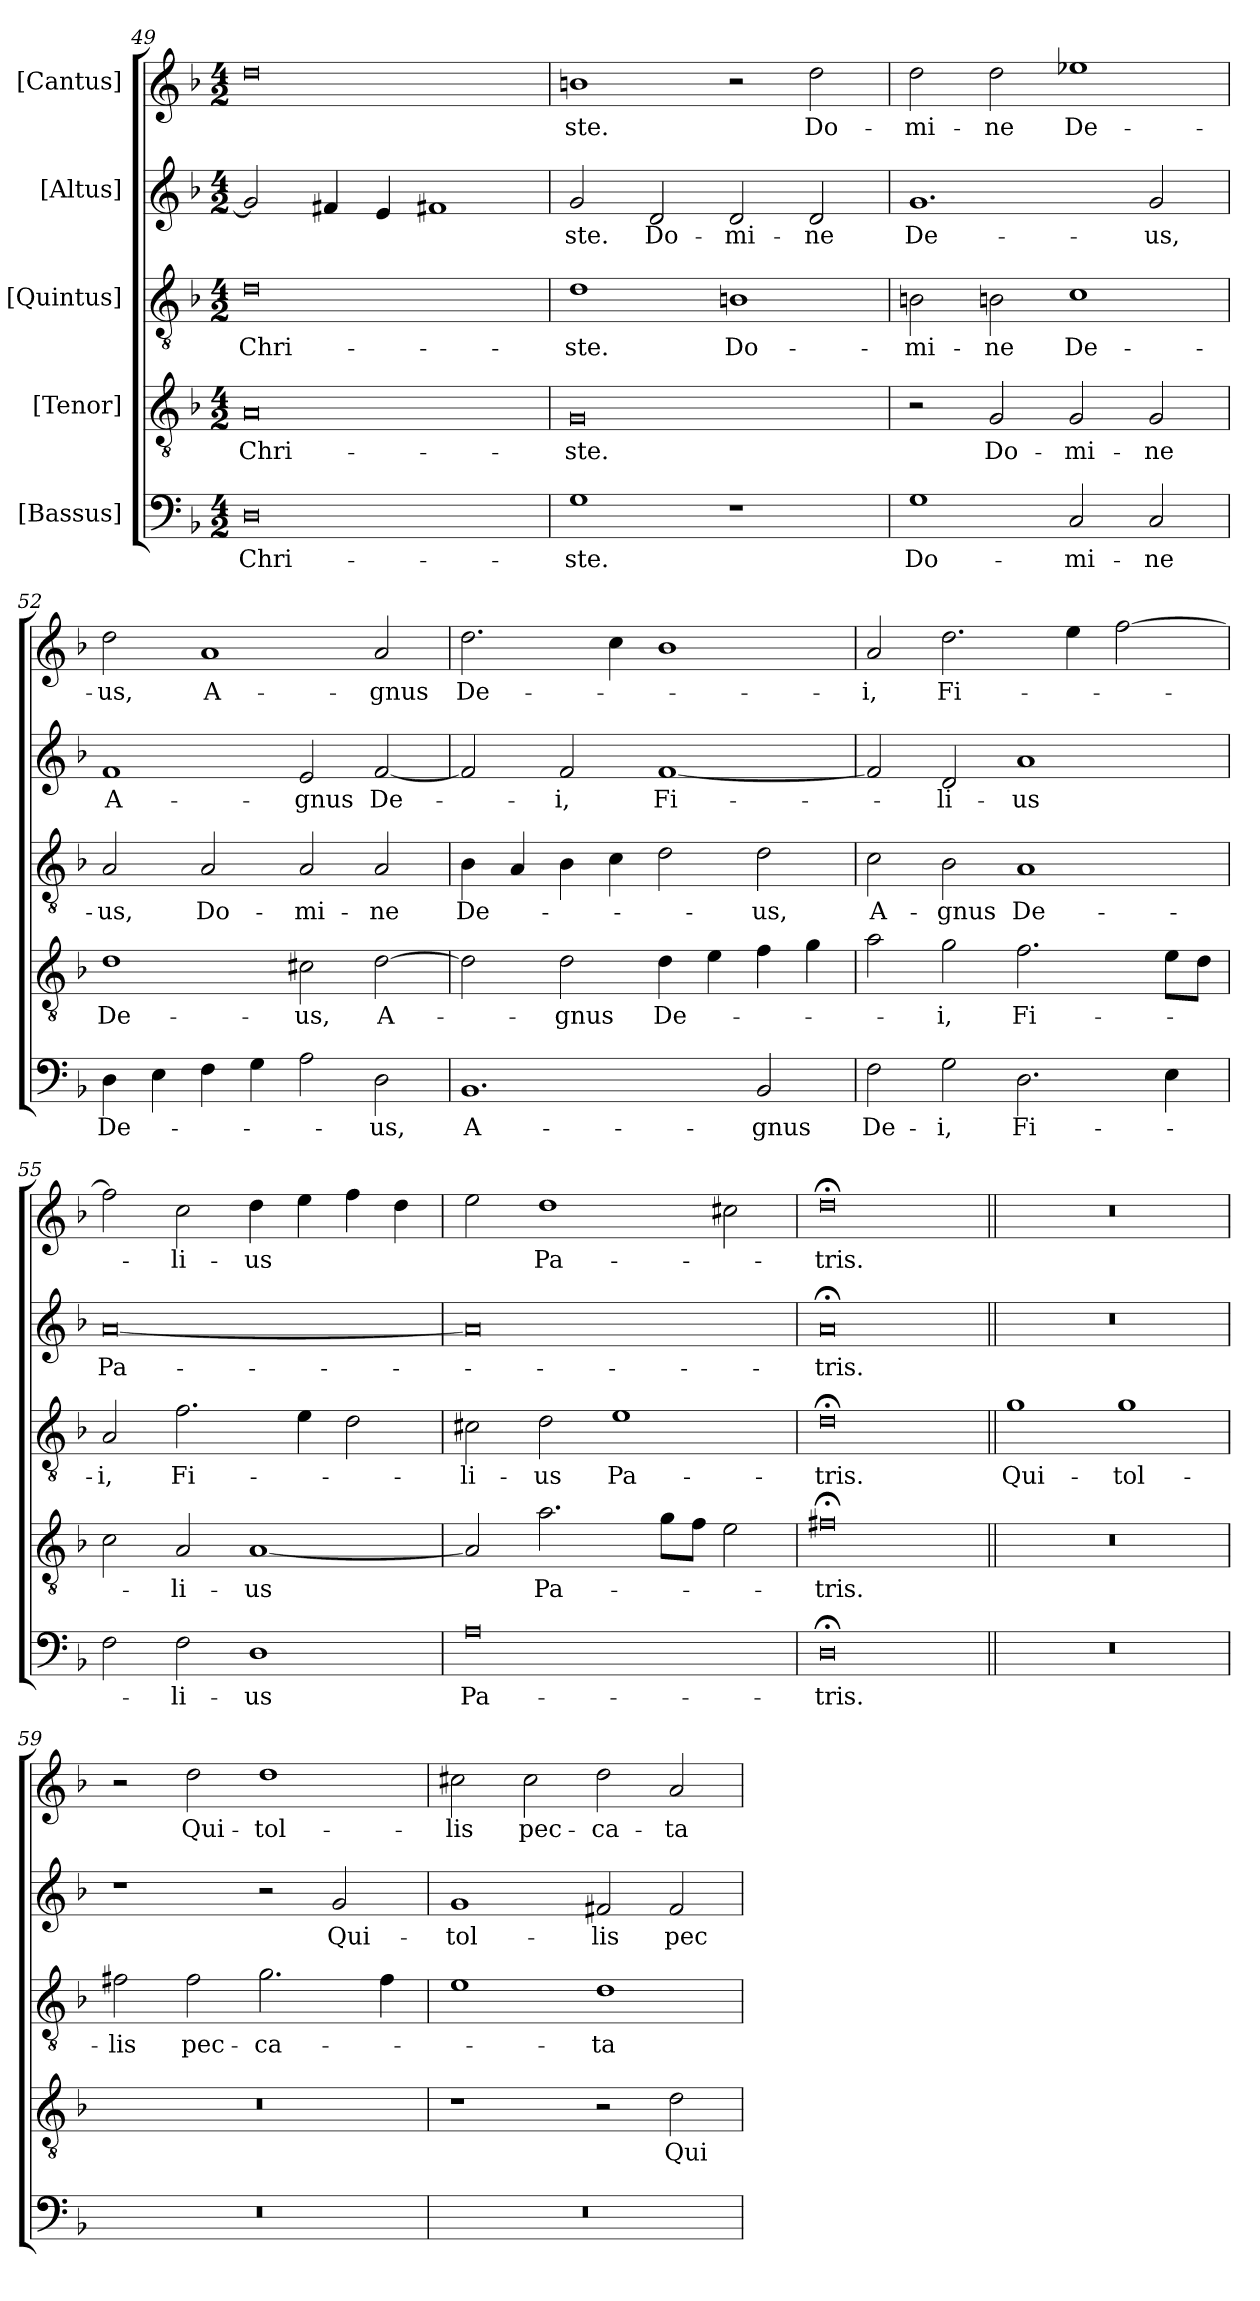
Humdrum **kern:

**kern	**text	**kern	**text	**kern	**text	**kern	**text	**kern	**text
*part5	*part5	*part4	*part4	*part3	*part3	*part2	*part2	*part1	*part1
*staff5	*staff5	*staff4	*staff4	*staff3	*staff3	*staff2	*staff2	*staff1	*staff1
*I"[Bassus]	*	*I"[Tenor]	*	*I"[Quintus]	*	*I"[Altus]	*	*I"[Cantus]	*
*clefF4	*	*clefGv2	*	*clefGv2	*	*clefG2	*	*clefG2	*
*k[b-]	*	*k[b-]	*	*k[b-]	*	*k[b-]	*	*k[b-]	*
*M4/2	*	*M4/2	*	*M4/2	*	*M4/2	*	*M4/2	*
=49	=49	=49	=49	=49	=49	=49	=49	=49	=49
0D\	Chri-	0A/	Chri-	0d\	Chri-	2g/]	.	0dd\	.
.	.	.	.	.	.	4f#X/	.	.	.
.	.	.	.	.	.	4e/	.	.	.
.	.	.	.	.	.	1f#X/	.	.	.
=50	=50	=50	=50	=50	=50	=50	=50	=50	=50
1G\	-ste.	0G/	-ste.	1d\	-ste.	2g/	-ste.	1bn\	-ste.
.	.	.	.	.	.	2d/	Do-	.	.
1r	.	.	.	1Bn\	Do-	2d/	-mi-	2r	.
.	.	.	.	.	.	2d/	-ne	2dd\	Do-
=51	=51	=51	=51	=51	=51	=51	=51	=51	=51
1G\	Do-	2r	.	2Bn\	-mi-	1.g/	De-	2dd\	-mi-
.	.	2G/	Do-	2Bn\	-ne	.	.	2dd\	-ne
2C/	-mi-	2G/	-mi-	1c\	De-	.	.	1ee-X\	De-
2C/	-ne	2G/	-ne	.	.	2g/	-us,	.	.
=52	=52	=52	=52	=52	=52	=52	=52	=52	=52
4D\	De-	1d\	De-	2A/	-us,	1f/	A-	2dd\	-us,
4E\	.	.	.	.	.	.	.	.	.
4F\	.	.	.	2A/	Do-	.	.	1a/	A-
4G\	.	.	.	.	.	.	.	.	.
2A\	.	2c#X\	-us,	2A/	-mi-	2e/	-gnus	.	.
2D\	-us,	[2d\	A-	2A/	-ne	[2f/	De-	2a/	-gnus
=53	=53	=53	=53	=53	=53	=53	=53	=53	=53
1.BB-/	A-	2d\]	.	4B-\	De-	2f/]	.	2.dd\	De-
.	.	.	.	4A/	.	.	.	.	.
.	.	2d\	-gnus	4B-\	.	2f/	-i,	.	.
.	.	.	.	4c\	.	.	.	4cc\	.
.	.	4d\	De-	2d\	.	[1f/	Fi-	1b-\	.
.	.	4e\	.	.	.	.	.	.	.
2BB-/	-gnus	4f\	.	2d\	-us,	.	.	.	.
.	.	4g\	.	.	.	.	.	.	.
=54	=54	=54	=54	=54	=54	=54	=54	=54	=54
2F\	De-	2a\	.	2c\	A-	2f/]	.	2a/	-i,
2G\	-i,	2g\	-i,	2B-\	-gnus	2d/	-li-	2.dd\	Fi-
2.D\	Fi-	2.f\	Fi-	1A/	De-	1a/	-us	.	.
.	.	.	.	.	.	.	.	4ee\	.
.	.	.	.	.	.	.	.	[2ff\	.
4E\	.	8e\L	.	.	.	.	.	.	.
.	.	8d\J	.	.	.	.	.	.	.
=55	=55	=55	=55	=55	=55	=55	=55	=55	=55
2F\	.	2c\	.	2A/	-i,	[0a/	Pa-	2ff\]	.
2F\	-li-	2A/	-li-	2.f\	Fi-	.	.	2cc\	-li-
1D\	-us	[1A/	-us	.	.	.	.	4dd\	-us
.	.	.	.	4e\	.	.	.	4ee\	.
.	.	.	.	2d\	.	.	.	4ff\	.
.	.	.	.	.	.	.	.	4dd\	.
=56	=56	=56	=56	=56	=56	=56	=56	=56	=56
0A\	Pa-	2A/]	.	2c#X\	-li-	0a/]	.	2ee\	.
.	.	2.a\	Pa-	2d\	-us	.	.	1dd\	Pa-
.	.	.	.	1e\	Pa-	.	.	.	.
.	.	8g\L	.	.	.	.	.	.	.
.	.	8f\J	.	.	.	.	.	.	.
.	.	2e\	.	.	.	.	.	2cc#X\	.
=57	=57	=57	=57	=57	=57	=57	=57	=57	=57
0D;<\	-tris.	0f#X;<\	-tris.	0d;<\	-tris.	0a;</	-tris.	0dd;<\	-tris.
=58||	=58||	=58||	=58||	=58||	=58||	=58||	=58||	=58||	=58||
0r	.	0r	.	1g\	Qui-	0r	.	0r	.
.	.	.	.	1g\	tol-	.	.	.	.
=59	=59	=59	=59	=59	=59	=59	=59	=59	=59
0r	.	0r	.	2f#X\	-lis	1r	.	2r	.
.	.	.	.	2f#\	pec-	.	.	2dd\	Qui-
.	.	.	.	2.g\	-ca-	2r	.	1dd\	tol-
.	.	.	.	.	.	2g/	Qui-	.	.
.	.	.	.	4f#\	.	.	.	.	.
=60	=60	=60	=60	=60	=60	=60	=60	=60	=60
0r	.	1r	.	1e\	.	1g/	tol-	2cc#X\	-lis
.	.	.	.	.	.	.	.	2cc#\	pec-
.	.	2r	.	1d\	-ta	2f#X/	-lis	2dd\	-ca-
.	.	2d\	Qui-	.	.	2f#/	pec-	2a/	-ta
=	=	=	=	=	=	=	=	=	=
*-	*-	*-	*-	*-	*-	*-	*-	*-	*-
